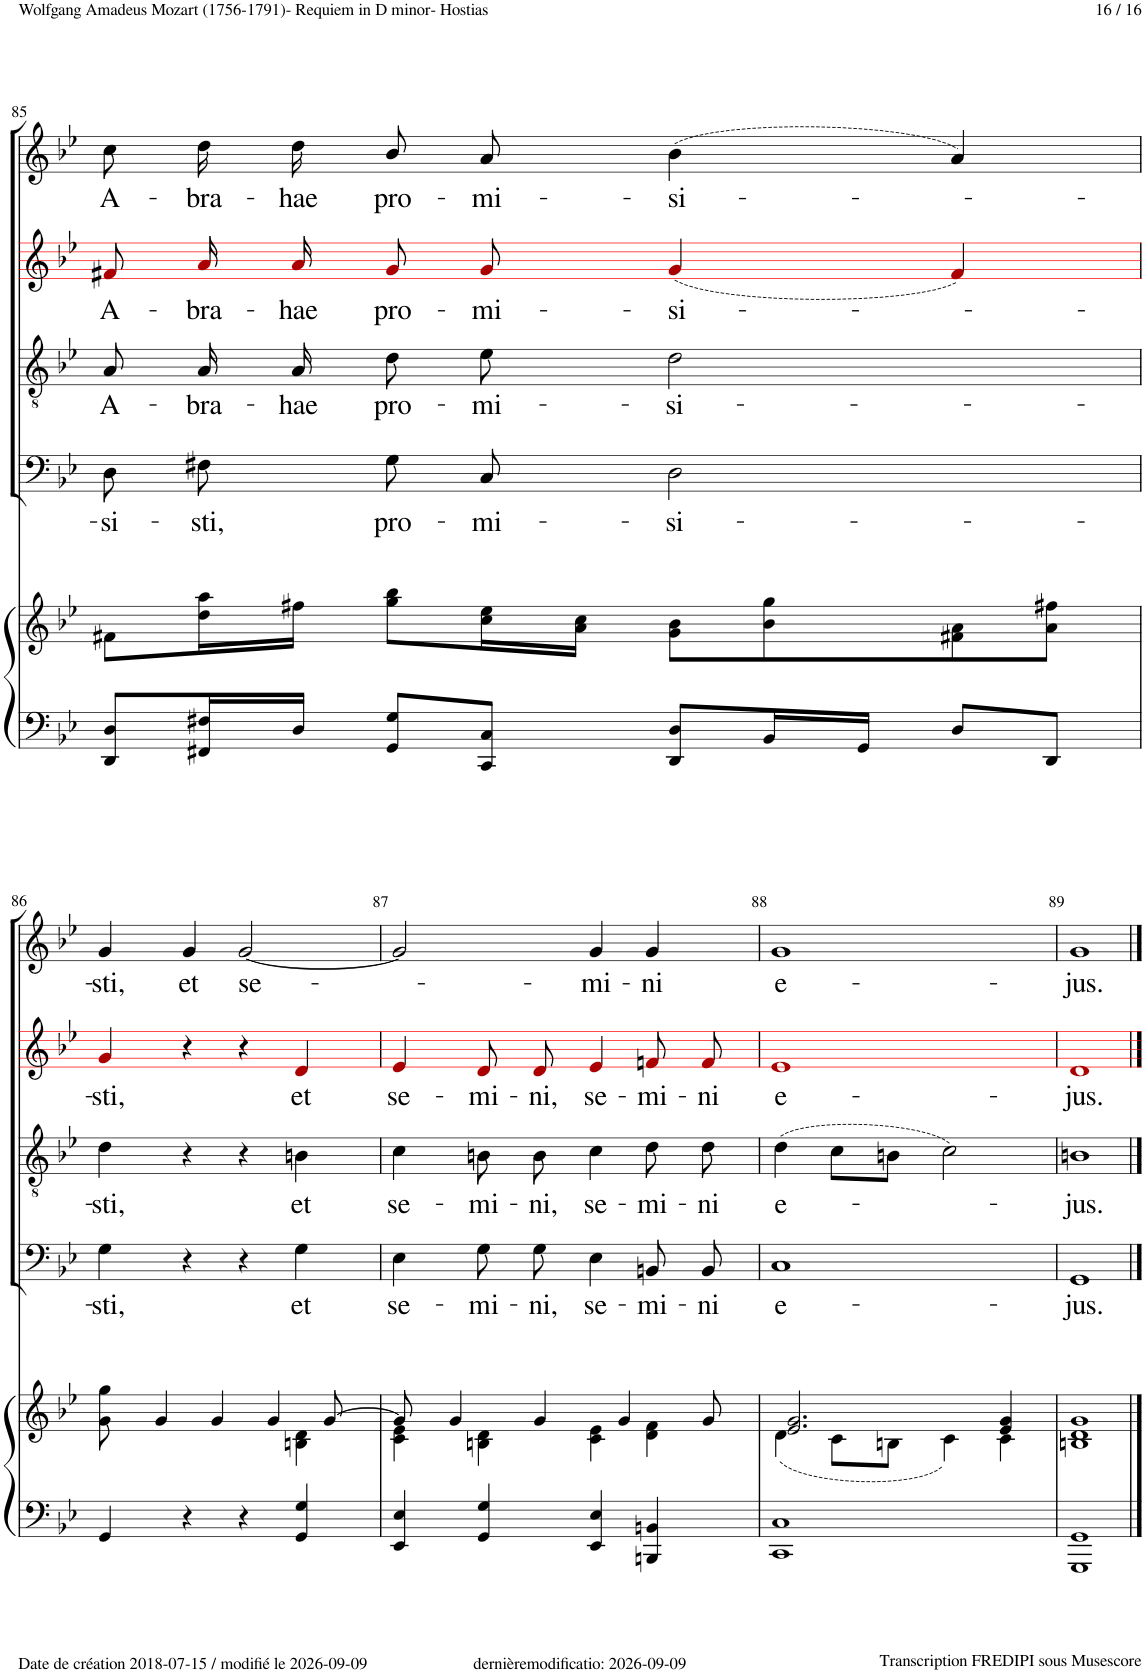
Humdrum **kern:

**kern	**kern	**kern	**text	**kern	**text	**kern	**text	**kern	**text
*part5	*part5	*part4	*part4	*part3	*part3	*part2	*part2	*part1	*part1
*staff6	*staff5	*staff4	*staff4	*staff3	*staff3	*staff2	*staff2	*staff1	*staff1
*I"Piano	*	*I"Bass	*	*I"Tenor	*	*I"Alto	*	*I"Soprano	*
*I'Pno	*	*	*	*	*	*	*	*	*
!!LO:PB:g=z
*clefF4	*clefG2	*clefF4	*	*clefGv2	*	*clefG2	*	*clefG2	*
*	*	*	*	*	*	*ITrd1c2	*	*	*
*k[b-e-]	*k[b-e-]	*k[b-e-]	*	*k[b-e-]	*	*k[b-e-]	*	*k[b-e-]	*
*M4/4	*M4/4	*M4/4	*	*M4/4	*	*M4/4	*	*M4/4	*
*met(c)	*met(c)	*met(c)	*	*met(c)	*	*met(c)	*	*met(c)	*
=85	=85	=85	=85	=85	=85	=85	=85	=85	=85
!	!	!	!LO:LY:b	!	!LO:LY:b	!	!LO:LY:b	!	!LO:LY:b
8DD/ 8D/L	8f#X\L	8D!\L	-si-	8A!/	A-	8f#X!i/L	A-	8cc!\L	A-
!	!	!	!LO:LY:b	!	!LO:LY:b	!	!LO:LY:b	!	!LO:LY:b
16FF#X/ 16F#X/L	16dd\ 16aa\L	8F#X'~!\J	-sti,	16A!/	-bra-	16a!i/L	-bra-	16dd!\L	-bra-
!	!	!	!	!	!LO:LY:b	!	!LO:LY:b	!	!LO:LY:b
16D/JJ	16ff#X\JJ	.	.	16A!/	-hae	16a!i/JJ	-hae	16dd!\JJ	-hae
!	!	!	!LO:LY:b	!	!LO:LY:b	!	!LO:LY:b	!	!LO:LY:b
8GG/ 8G/L	8gg\ 8bb-\L	8G!\L	pro-	8d!\	pro-	8g!i/L	pro-	8b-!/L	pro-
!	!	!	!LO:LY:b	!	!LO:LY:b	!	!LO:LY:b	!	!LO:LY:b
8CC/ 8C/J	16cc\ 16ee-\L	8C!\J	-mi-	8e-!\	-mi-	8g!i/J	-mi-	8a!/J	-mi-
.	16a\ 16cc\JJ	.	.	.	.	.	.	.	.
!	!	!	!LO:LY:b	!	!LO:LY:b	!	!LO:LY:b	!	!LO:LY:b
8DD/ 8D/L	8g\ 8b-\L	2D!\	-si-	2d!\	-si-	(4g!i/	-si-	(4b-!\	-si-
16BB-/L	8b-\ 8gg\	.	.	.	.	.	.	.	.
16GG/JJ	.	.	.	.	.	.	.	.	.
8D/L	8f#X\ 8a\	.	.	.	.	4f#!i/)	.	4a!/)	.
8DD/J	8a\ 8ff#X\J	.	.	.	.	.	.	.	.
!!LO:LB:g=z
=86	=86	=86	=86	=86	=86	=86	=86	=86	=86
*	*^	*	*	*	*	*	*	*	*
!	!	!	!	!LO:LY:b	!	!LO:LY:b	!	!LO:LY:b	!	!LO:LY:b
4GG/	8g\ 8gg\	2ryy	4G!\	-sti,	4d!\	-sti,	4g!i/	-sti,	4g'~!/	-sti,
.	4g/	.	.	.	.	.	.	.	.	.
!	!	!	!	!	!	!	!	!	!	!LO:LY:b
4r	.	.	4r	.	4r	.	4r	.	4g!/	et
.	4g/	.	.	.	.	.	.	.	.	.
!	!	!	!	!	!	!	!	!	!	!LO:LY:b
4r	.	4ryy	4r	.	4r	.	4r	.	[2g!/	se-
.	4g/	.	.	.	.	.	.	.	.	.
!	!	!	!	!LO:LY:b	!	!LO:LY:b	!	!LO:LY:b	!	!
4GG/ 4G/	.	4Bn\ 4d\	4G!\	et	4Bn!\	et	4d!i/	et	.	.
.	[8g/	.	.	.	.	.	.	.	.	.
=87	=87	=87	=87	=87	=87	=87	=87	=87	=87	=87
!	!	!	!	!LO:LY:b	!	!LO:LY:b	!	!LO:LY:b	!	!
4EE-/ 4E-/	8g/]	4c\ 4e-\	4E-!\	se-	4c!\	se-	4e-!i/	se-	2g!/]	.
.	4g/	.	.	.	.	.	.	.	.	.
!	!	!	!	!LO:LY:b	!	!LO:LY:b	!	!LO:LY:b	!	!
4GG/ 4G/	.	4Bn\ 4d\	8G!\L	-mi-	8Bn!\	-mi-	8d!i/L	-mi-	.	.
!	!	!	!	!LO:LY:b	!	!LO:LY:b	!	!LO:LY:b	!	!
.	4g/	.	8G!\J	-ni,	8B!\	-ni,	8d!i/J	-ni,	.	.
!	!	!	!	!LO:LY:b	!	!LO:LY:b	!	!LO:LY:b	!	!LO:LY:b
4EE-/ 4E-/	.	4c\ 4e-\	4E-!\	se-	4c!\	se-	4e-!i/	se-	4g!/	-mi-
.	4g/	.	.	.	.	.	.	.	.	.
!	!	!	!	!LO:LY:b	!	!LO:LY:b	!	!LO:LY:b	!	!LO:LY:b
4BBBn/ 4BBn/	.	4d\ 4f\	8BBn!/L	-mi-	8d!\	-mi-	8fn!i/L	-mi-	4g!/	-ni
!	!	!	!	!LO:LY:b	!	!LO:LY:b	!	!LO:LY:b	!	!
.	8g/	.	8BB!/J	-ni	8d!\	-ni	8f!i/J	-ni	.	.
=88	=88	=88	=88	=88	=88	=88	=88	=88	=88	=88
!	!	!	!	!LO:LY:b	!	!LO:LY:b	!	!LO:LY:b	!	!LO:LY:b
1CC 1C	2.e-/ 2.g/	(4d\	1C!	e-	(4d!\	e-	1e-!i	e-	1g!	e-
.	.	8c\L	.	.	8c!\L	.	.	.	.	.
.	.	8Bn\J	.	.	8Bn!\J	.	.	.	.	.
.	.	4c\)	.	.	2c!\)	.	.	.	.	.
.	4e-/ 4g/	4c\	.	.	.	.	.	.	.	.
=89	=89	=89	=89	=89	=89	=89	=89	=89	=89	=89
!	!	!	!	!LO:LY:b	!	!LO:LY:b	!	!LO:LY:b	!	!LO:LY:b
*	*v	*v	*	*	*	*	*	*	*	*
1GGG;< 1GG;<	1Bn;< 1d;< 1g;<	1GG;<!	-jus.	1Bn;<!	-jus.	1d;<!i	-jus.	1g;<!	-jus.
==	==	==	==	==	==	==	==	==	==
*-	*-	*-	*-	*-	*-	*-	*-	*-	*-
